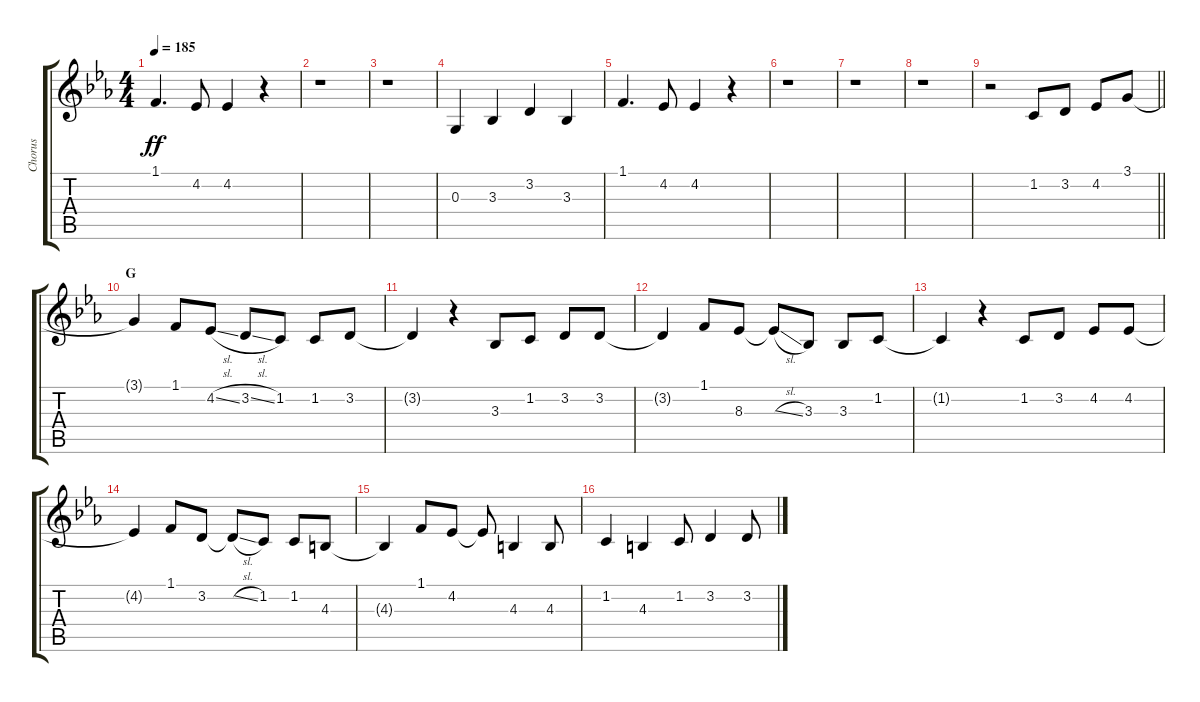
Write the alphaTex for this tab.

\track ("Chorus" "Chorus") {instrument voiceoohs}
\staff {score tabs}
\tuning (E4 B3 G3 D3 A2 E2) {hide}
\ts (4 4)
\tempo 185
\clef g2
\ks eb
1.1.4{d dy ff} 4.2.8 4.2.4 r.4 |
r.1 |
r.1 |
0.3.4 3.3.4 3.2.4 3.3.4 |
1.1.4{d} 4.2.8 4.2.4 r.4 |
r.1 |
r.1 |
r.1 |
\barLineRight lightlight
r.2 1.2.8 3.2.8 4.2.8 3.1.8 |
\section ("" "G")
3.1{t}.4 1.1.8 4.2{sl}.8 3.2{sl}.8 1.2.8 1.2.8 3.2.8 |
3.2{t}.4 r.4 3.3.8 1.2.8 3.2.8 3.2.8 |
3.2{t}.4 1.1.8 8.3.8 8.3{sl t}.8 3.3.8 3.3.8 1.2.8 |
1.2{t}.4 r.4 1.2.8 3.2.8 4.2.8 4.2.8 |
4.2{t}.4 1.1.8 3.2.8 3.2{sl t}.8 1.2.8 1.2.8 4.3.8 |
4.3{t}.4 1.1.8 4.2.8 4.2{t}.8 4.3.4 4.3.8 |
1.2.4 4.3.4 1.2.8 3.2.4 3.2.8
